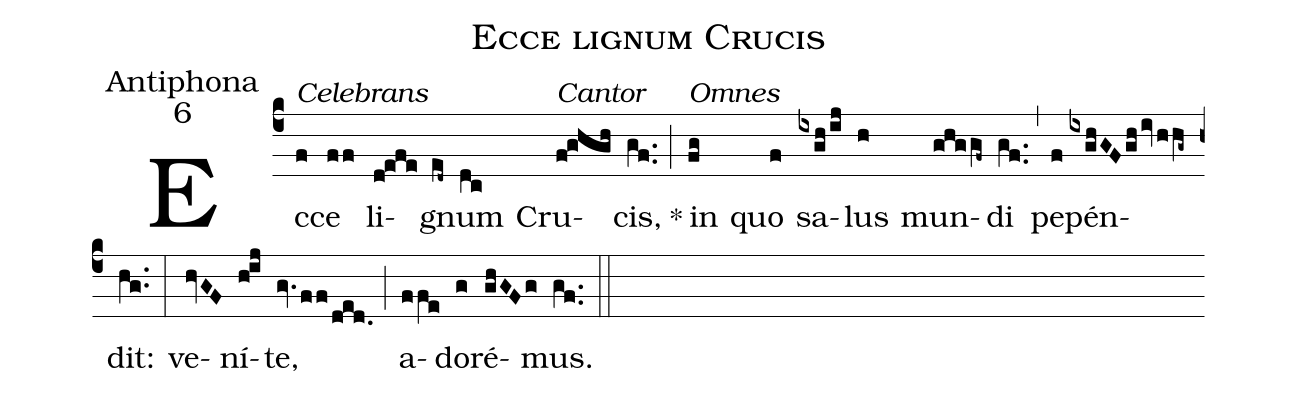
name:Ecce lignum Crucis;
office-part:Antiphona;
mode:6;
%%
(c4) Ec<alt>Celebrans</alt>(f)ce(ff) li(d!efe ed~)gnum(dc) Cru<alt>Cantor</alt>(f!ghgh)cis,(gf..)*(;) in<alt>Omnes</alt>(fg) quo(f) sa(ixgh/ij)lus(h) mun(ghg/gf~)di(gf..) (,) pe(f)pén(ixghGF/gh/ivh/hg~)dit:(hg..) (:) ve(hvGF)ní(h!ij)te,(gv./ff/ded.) (;) a(f/fe)do(g)ré(ghGFg)mus.(gf..) (::)
